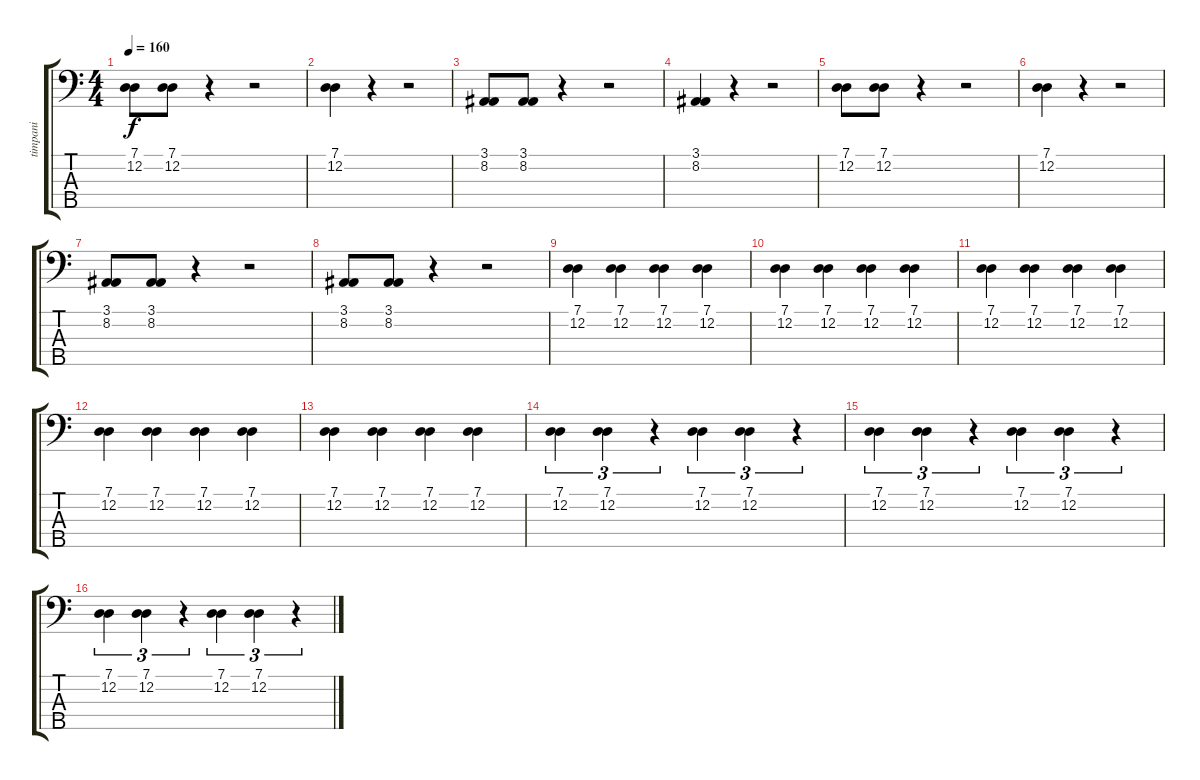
\track ("timpani" "timpani") {instrument timpani}
\staff {score tabs}
\tuning (G2 D2 A1 E1 B0) {hide}
\ts (4 4)
\tempo 160
\clef f4
\ks c
(7.1 12.2).8{dy f} (7.1 12.2).8 r.4 r.2 |
(7.1 12.2).4 r.4 r.2 |
(3.1 8.2).8 (3.1 8.2).8 r.4 r.2 |
(3.1 8.2).4 r.4 r.2 |
(7.1 12.2).8 (7.1 12.2).8 r.4 r.2 |
(7.1 12.2).4 r.4 r.2 |
(3.1 8.2).8 (3.1 8.2).8 r.4 r.2 |
(3.1 8.2).8 (3.1 8.2).8 r.4 r.2 |
(7.1 12.2).4 (7.1 12.2).4 (7.1 12.2).4 (7.1 12.2).4 |
(7.1 12.2).4 (7.1 12.2).4 (7.1 12.2).4 (7.1 12.2).4 |
(7.1 12.2).4 (7.1 12.2).4 (7.1 12.2).4 (7.1 12.2).4 |
(7.1 12.2).4 (7.1 12.2).4 (7.1 12.2).4 (7.1 12.2).4 |
(7.1 12.2).4 (7.1 12.2).4 (7.1 12.2).4 (7.1 12.2).4 |
(7.1 12.2).4{tu (3 2)} (7.1 12.2).4{tu (3 2)} r.4{tu (3 2)} (7.1 12.2).4{tu (3 2)} (7.1 12.2).4{tu (3 2)} r.4{tu (3 2)} |
(7.1 12.2).4{tu (3 2)} (7.1 12.2).4{tu (3 2)} r.4{tu (3 2)} (7.1 12.2).4{tu (3 2)} (7.1 12.2).4{tu (3 2)} r.4{tu (3 2)} |
(7.1 12.2).4{tu (3 2)} (7.1 12.2).4{tu (3 2)} r.4{tu (3 2)} (7.1 12.2).4{tu (3 2)} (7.1 12.2).4{tu (3 2)} r.4{tu (3 2)}
